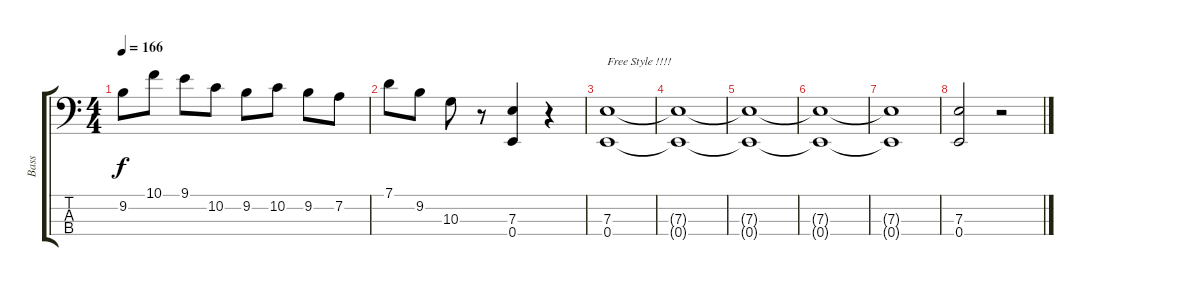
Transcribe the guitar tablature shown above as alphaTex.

\track ("Bass" "Bass") {instrument electricbassfinger}
\staff {score tabs}
\tuning (G2 D2 A1 E1) {hide}
\ts (4 4)
\tempo 166
\clef f4
\ks c
9.2.8{dy f} 10.1.8 9.1.8 10.2.8 9.2.8 10.2.8 9.2.8 7.2.8 |
7.1.8 9.2.8 10.3.8 r.8 (7.3 0.4).4 r.4 |
(7.3 0.4).1{txt "Free Style !!!!"} |
(7.3{t} 0.4{t}).1 |
(7.3{t} 0.4{t}).1 |
(7.3{t} 0.4{t}).1 |
(7.3{t} 0.4{t}).1 |
(7.3 0.4).2 r.2
